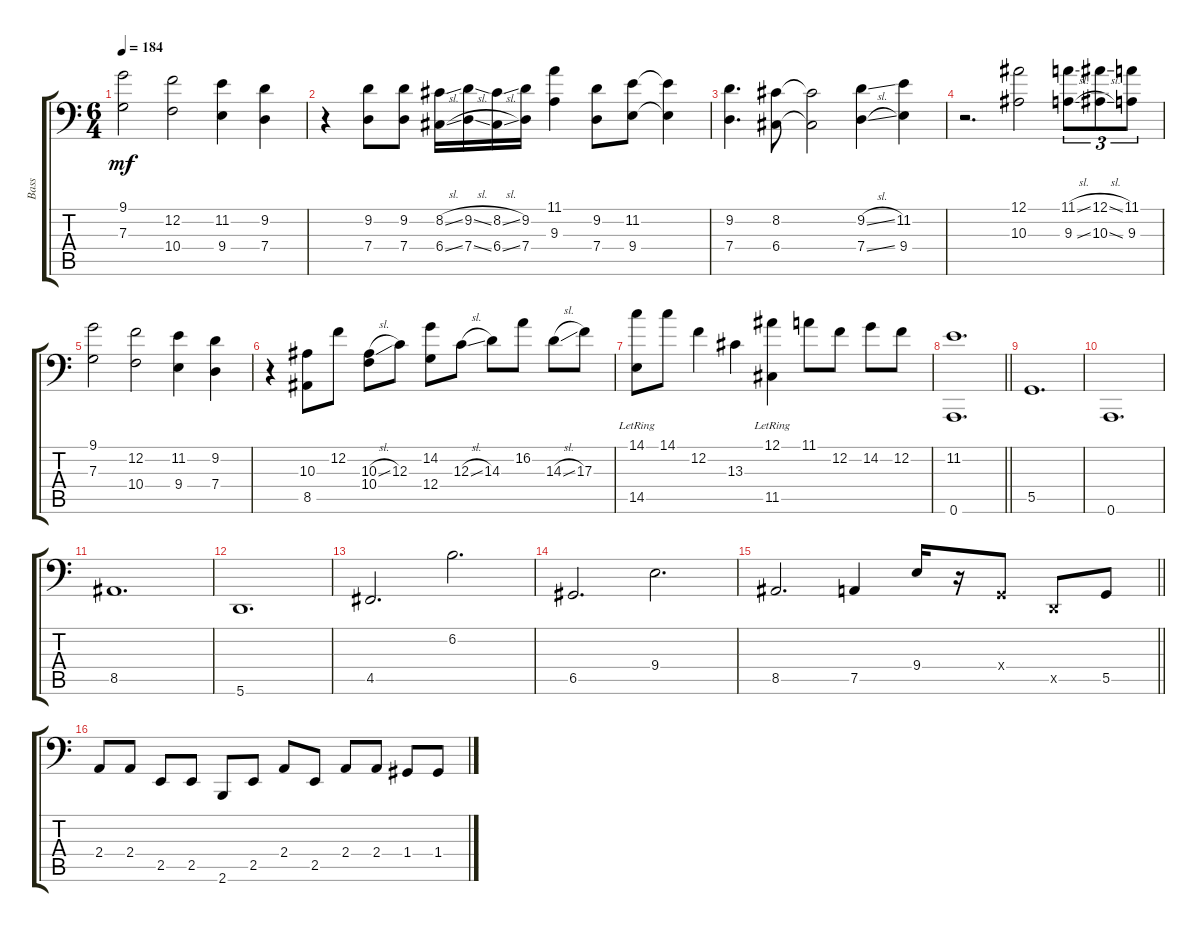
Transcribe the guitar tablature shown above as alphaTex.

\track ("Bass" "Bass") {instrument electricbassfinger}
\staff {score tabs}
\tuning (Bb2 F2 C2 G1 D1 A0) {hide}
\ts (6 4)
\tempo 184
\clef f4
\ks c
(9.1 7.3).2{dy mf} (12.2 10.4).2 (11.2 9.4).4 (9.2 7.4).4 |
r.4 (9.2 7.4).8 (9.2 7.4).8 (8.2{sl} 6.4{sl}).16 (9.2{sl} 7.4{sl}).16 (8.2{sl} 6.4{sl}).16 (9.2 7.4).16 (11.1 9.3).4 (9.2 7.4).8 (11.2 9.4).8 (11.2{t} 9.4{t}).4 |
(9.2 7.4).4{d} (8.2 6.4).8 (8.2{t} 6.4{t}).2 (9.2{sl} 7.4{sl}).4 (11.2 9.4).4 |
r.2{d} (12.1 10.3).2 (11.1{sl} 9.3{sl}).8{tu (3 2)} (12.1{sl} 10.3{sl}).8{tu (3 2)} (11.1 9.3).8{tu (3 2)} |
(9.1 7.3).2 (12.2 10.4).2 (11.2 9.4).4 (9.2 7.4).4 |
r.4 (10.3 8.5).8 12.2.8 (10.3{sl} 10.4).8 12.3.8 (14.2 12.4).8 12.3{sl}.8 14.3.8 16.2.8 14.3{sl}.8 17.3.8 |
(14.1 14.5{lr}).8 14.1.8 12.2.4 13.3.4 (12.1 11.5{lr}).4 11.1.8 12.2.8 14.2.8 12.2.8 |
\barLineRight lightlight
(11.2 0.6).1{d} |
5.5.1{d} |
0.6.1{d} |
8.5.1{d} |
5.6.1{d} |
4.5.2{d} 6.2.2{d} |
6.5.2{d} 9.4.2{d} |
\barLineRight lightlight
8.5.2{d} 7.5.4 9.4.16 r.16 0.4{x}.8 0.5{x}.8 5.5.8 |
2.4.8 2.4.8 2.5.8 2.5.8 2.6.8 2.5.8 2.4.8 2.5.8 2.4.8 2.4.8 1.4.8 1.4.8
